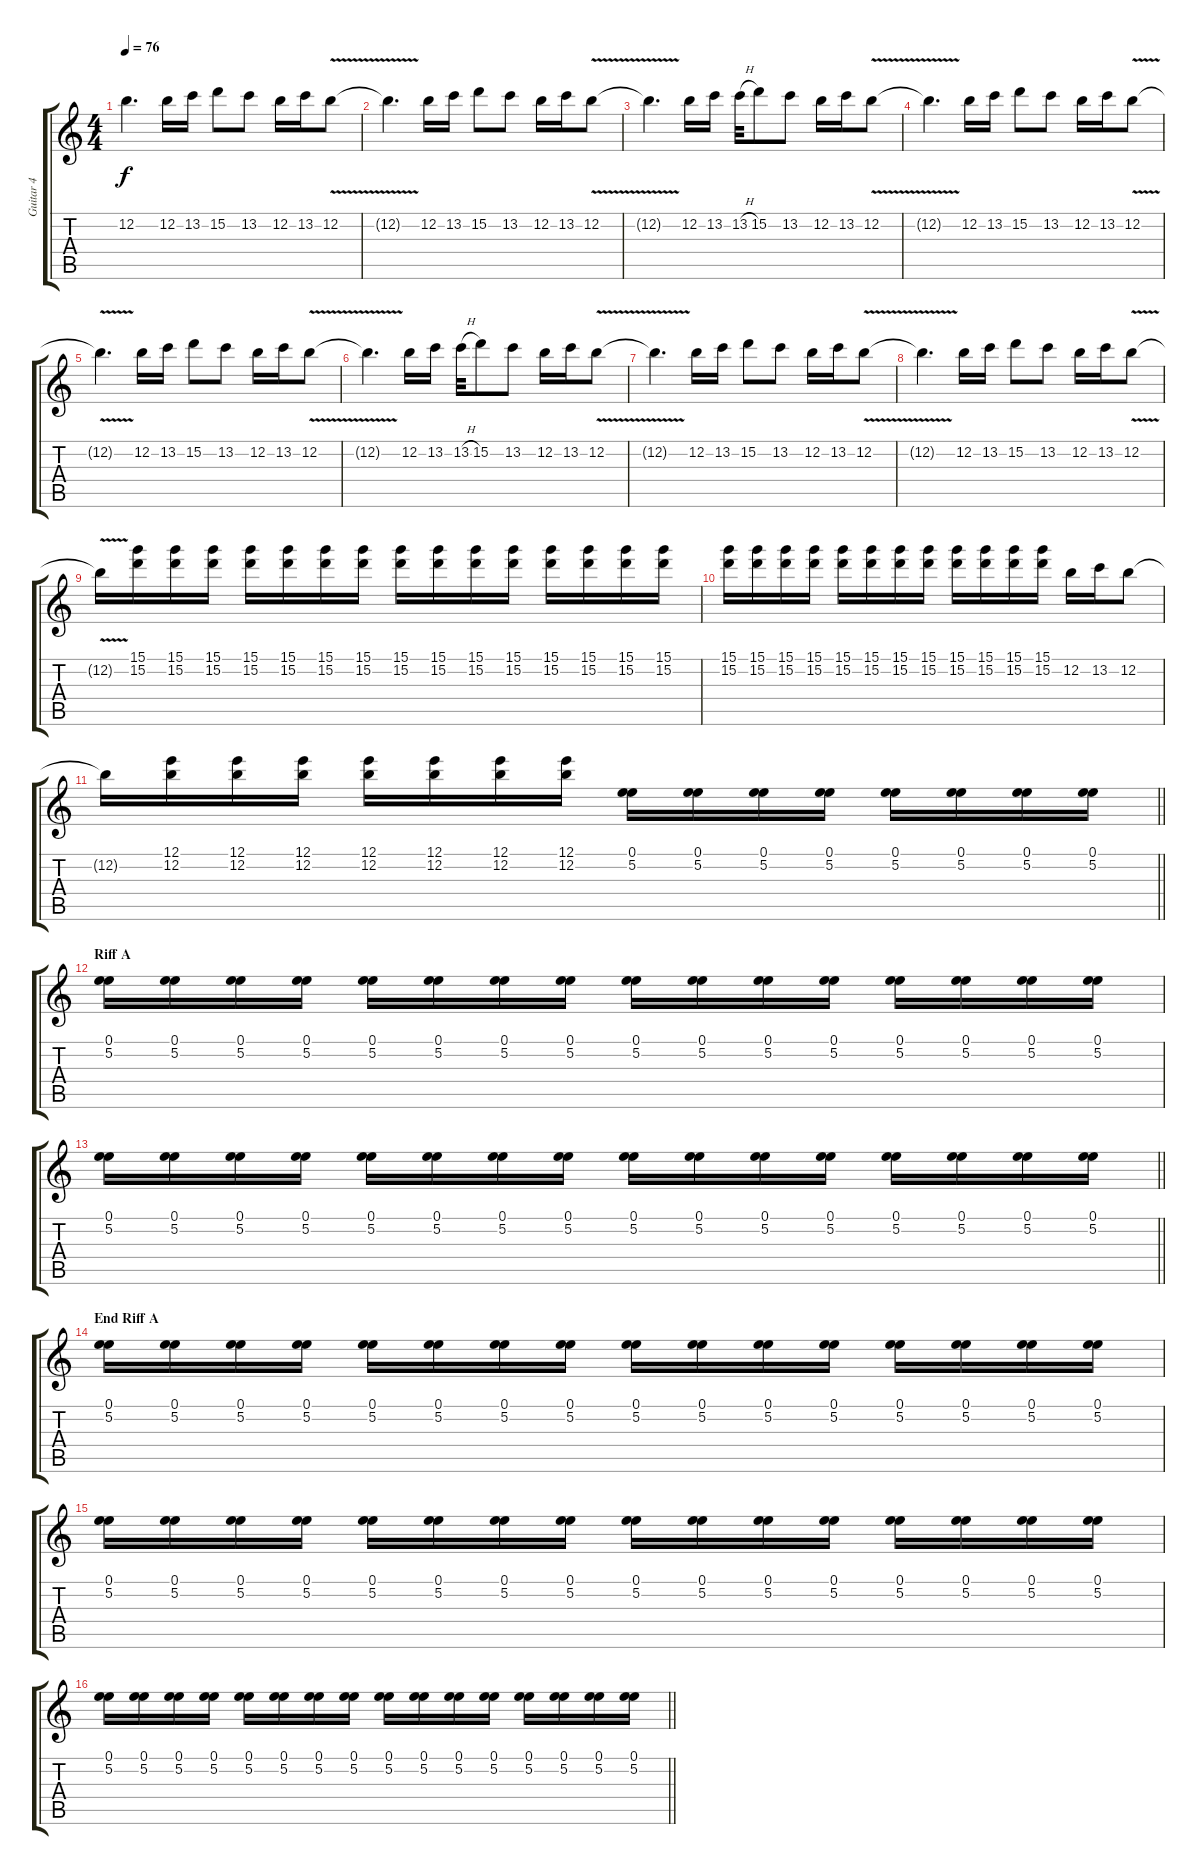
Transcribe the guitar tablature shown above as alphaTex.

\track ("Guitar 4" "Guitar 4") {instrument distortionguitar}
\staff {score tabs}
\tuning (E4 B3 G3 D3 A2 E2) {hide}
\ts (4 4)
\tempo 76
\clef g2
\ks c
12.2{t}.4{d dy f} 12.2.16 13.2.16 15.2.8 13.2.8 12.2.16 13.2.16 12.2{v}.8 |
12.2{t}.4{d} 12.2.16 13.2.16 15.2.8 13.2.8 12.2.16 13.2.16 12.2{v}.8 |
12.2{t}.4{d} 12.2.16 13.2.16 13.2{h}.32 15.2.8 13.2.8 12.2.16 13.2.16 12.2{v}.8 |
12.2{t}.4{d} 12.2.16 13.2.16 15.2.8 13.2.8 12.2.16 13.2.16 12.2{v}.8 |
12.2{t}.4{d} 12.2.16 13.2.16 15.2.8 13.2.8 12.2.16 13.2.16 12.2{v}.8 |
12.2{t}.4{d} 12.2.16 13.2.16 13.2{h}.32 15.2.8 13.2.8 12.2.16 13.2.16 12.2{v}.8 |
12.2{t}.4{d} 12.2.16 13.2.16 15.2.8 13.2.8 12.2.16 13.2.16 12.2{v}.8 |
12.2{t}.4{d} 12.2.16 13.2.16 15.2.8 13.2.8 12.2.16 13.2.16 12.2{v}.8 |
12.2{t}.16 (15.1 15.2).16 (15.1 15.2).16 (15.1 15.2).16 (15.1 15.2).16 (15.1 15.2).16 (15.1 15.2).16 (15.1 15.2).16 (15.1 15.2).16 (15.1 15.2).16 (15.1 15.2).16 (15.1 15.2).16 (15.1 15.2).16 (15.1 15.2).16 (15.1 15.2).16 (15.1 15.2).16 |
(15.1 15.2).16 (15.1 15.2).16 (15.1 15.2).16 (15.1 15.2).16 (15.1 15.2).16 (15.1 15.2).16 (15.1 15.2).16 (15.1 15.2).16 (15.1 15.2).16 (15.1 15.2).16 (15.1 15.2).16 (15.1 15.2).16 12.2.16 13.2.16 12.2.8 |
\barLineRight lightlight
12.2{t}.16 (12.1 12.2).16 (12.1 12.2).16 (12.1 12.2).16 (12.1 12.2).16 (12.1 12.2).16 (12.1 12.2).16 (12.1 12.2).16 (0.1 5.2).16 (0.1 5.2).16 (0.1 5.2).16 (0.1 5.2).16 (0.1 5.2).16 (0.1 5.2).16 (0.1 5.2).16 (0.1 5.2).16 |
\section ("" "Riff A")
(0.1 5.2).16 (0.1 5.2).16 (0.1 5.2).16 (0.1 5.2).16 (0.1 5.2).16 (0.1 5.2).16 (0.1 5.2).16 (0.1 5.2).16 (0.1 5.2).16 (0.1 5.2).16 (0.1 5.2).16 (0.1 5.2).16 (0.1 5.2).16 (0.1 5.2).16 (0.1 5.2).16 (0.1 5.2).16 |
\barLineRight lightlight
(0.1 5.2).16 (0.1 5.2).16 (0.1 5.2).16 (0.1 5.2).16 (0.1 5.2).16 (0.1 5.2).16 (0.1 5.2).16 (0.1 5.2).16 (0.1 5.2).16 (0.1 5.2).16 (0.1 5.2).16 (0.1 5.2).16 (0.1 5.2).16 (0.1 5.2).16 (0.1 5.2).16 (0.1 5.2).16 |
\section ("" "End Riff A")
(0.1 5.2).16 (0.1 5.2).16 (0.1 5.2).16 (0.1 5.2).16 (0.1 5.2).16 (0.1 5.2).16 (0.1 5.2).16 (0.1 5.2).16 (0.1 5.2).16 (0.1 5.2).16 (0.1 5.2).16 (0.1 5.2).16 (0.1 5.2).16 (0.1 5.2).16 (0.1 5.2).16 (0.1 5.2).16 |
(0.1 5.2).16 (0.1 5.2).16 (0.1 5.2).16 (0.1 5.2).16 (0.1 5.2).16 (0.1 5.2).16 (0.1 5.2).16 (0.1 5.2).16 (0.1 5.2).16 (0.1 5.2).16 (0.1 5.2).16 (0.1 5.2).16 (0.1 5.2).16 (0.1 5.2).16 (0.1 5.2).16 (0.1 5.2).16 |
\barLineRight lightlight
(0.1 5.2).16 (0.1 5.2).16 (0.1 5.2).16 (0.1 5.2).16 (0.1 5.2).16 (0.1 5.2).16 (0.1 5.2).16 (0.1 5.2).16 (0.1 5.2).16 (0.1 5.2).16 (0.1 5.2).16 (0.1 5.2).16 (0.1 5.2).16 (0.1 5.2).16 (0.1 5.2).16 (0.1 5.2).16
